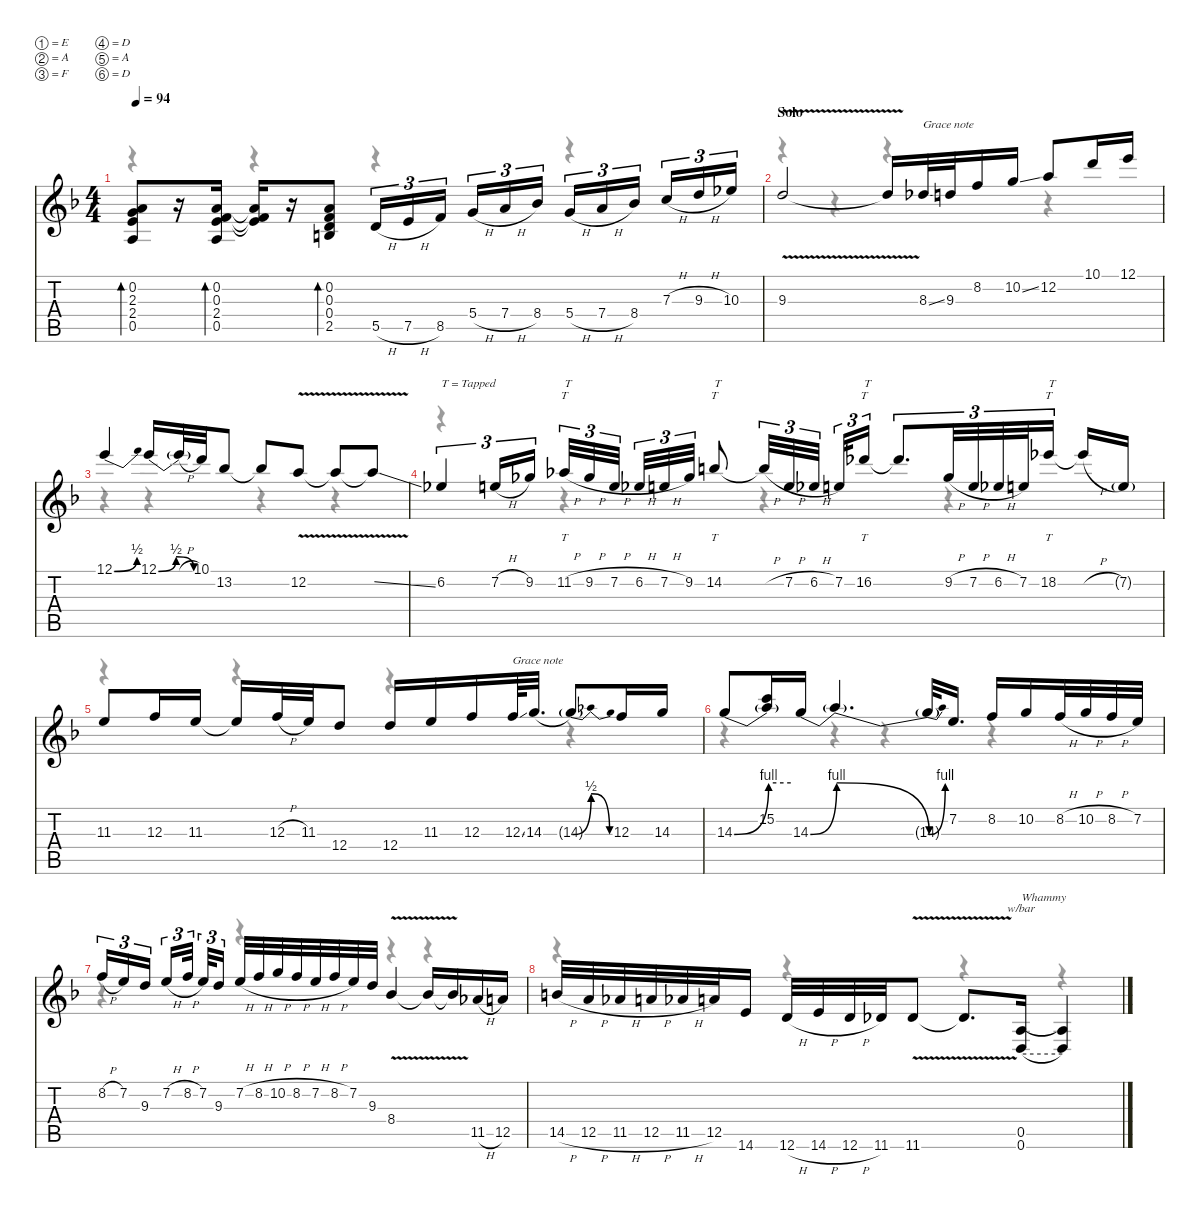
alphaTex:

\defaultSystemsLayout 4
\hideDynamics
\bracketExtendMode nobrackets
\singleTrackTrackNamePolicy hidden
\multiTrackTrackNamePolicy hidden
\otherSystemsTrackNameOrientation horizontal
\track ("M. Akerfeldt" "dist.guit.") {defaultSystemsLayout 4 instrument distortionguitar}
\staff {score tabs}
\tuning (E4 A3 F3 D3 A2 D2)
\voice
\ts (4 4)
\tempo 94
\clef g2
\ks dminor
(0.2{acc forcenatural} 2.3{acc forcenatural} 2.4{acc forcenatural} 0.5{acc forcenatural}).8{bd 30 dy f beam Up} r.16{beam Up} (0.2{acc forcenatural} 0.3{acc forcenatural} 2.4{acc forcenatural} 0.5{acc forcenatural}).16{bd 30 beam Up} (0.2{t acc forcenatural} 0.3{t acc forcenatural} 2.4{t acc forcenatural}).16{beam Up} r.16{beam Up} (0.2{acc forcenatural} 0.3{acc forcenatural} 0.4{acc forcenatural} 2.5{acc forcenatural}).8{bd 30 dy mf beam Up} 5.5{h acc forcenatural}.16{tu (3 2) dy fff beam Up} 7.5{h acc forcenatural}.16{tu (3 2) beam Up} 8.5{acc forcenatural}.16{tu (3 2) beam Up} 5.4{h acc forcenatural}.16{tu (3 2) beam Up} 7.4{h acc forcenatural}.16{tu (3 2) beam Up} 8.4{acc b}.16{tu (3 2) beam Up} 5.4{h acc forcenatural}.16{tu (3 2) beam Up} 7.4{h acc forcenatural}.16{tu (3 2) beam Up} 8.4{acc b}.16{tu (3 2) beam Up} 7.3{h acc forcenatural}.16{tu (3 2) beam Up} 9.3{h acc forcenatural}.16{tu (3 2) beam Up} 10.3{acc b}.16{tu (3 2) beam Up} |
\section ("" "Solo")
9.3{v acc forcenatural}.2{beam Up} 9.3{v t acc forcenatural}.16{beam Up} 8.3{ss acc b}.32{txt "Grace note" dy f beam Up} 9.3{acc forcenatural}.32{dy fff beam Up} 8.2{acc forcenatural}.16{beam Up} 10.2{ss acc forcenatural}.16{beam Up} 12.2{acc forcenatural}.8{beam Up} 10.1{acc forcenatural}.16{beam Up} 12.1{acc forcenatural}.16{beam Up} |
12.1{be (bend 0 0 15 2) acc forcenatural}.4{beam Up} 12.1{be (bendrelease 0 0 30 2 30 2 60 0) acc forcenatural}.16{beam Up} 12.1{h t acc forcenatural}.32{dy f beam Up} 10.1{acc forcenatural}.32{dy fff beam Up} 13.2{acc b}.8{beam Up} 13.2{t acc b}.8{dy f beam Up} 12.2{v acc forcenatural}.8{dy fff beam Up} 12.2{v t acc forcenatural}.8{dy f beam Up} 12.2{v ss t acc forcenatural}.8{beam Up} |
6.2{acc b}.4{tu (3 2) txt "T = Tapped" dy fff beam Up} 7.2{h acc forcenatural}.16{tu (3 2) beam Up} 9.2{acc b}.16{tu (3 2) beam Up} 11.2{h acc b}.32{tt tu (3 2) txt "T" beam Up} 9.2{h acc b}.32{tu (3 2) beam Up} 7.2{h acc forcenatural}.32{tu (3 2) beam Up} 6.2{h acc b}.32{tu (3 2) beam Up} 7.2{h acc forcenatural}.32{tu (3 2) beam Up} 9.2{acc b}.32{tu (3 2) beam Up} 14.2{acc forcenatural}.8{tt txt "T" beam Up} 14.2{h t acc forcenatural}.32{tu (3 2) beam Up} 7.2{h acc forcenatural}.32{tu (3 2) beam Up} 6.2{h acc b}.32{tu (3 2) beam Up} 7.2{acc forcenatural}.32{tu (3 2) beam Up} 16.2{acc b}.16{tt tu (3 2) txt "T" beam Up} 16.2{t acc b}.8{d tu (3 2) beam Up} 9.2{h acc b}.32{tu (3 2) beam Up} 7.2{h acc forcenatural}.32{tu (3 2) beam Up} 6.2{h acc b}.32{tu (3 2) beam Up} 7.2{acc forcenatural}.32{tu (3 2) beam Up} 18.2{acc b}.16{tt tu (3 2) txt "T" beam Up} 18.2{h t acc b}.16{beam Up} 7.2{g acc forcenatural}.16{beam Up} |
11.3{acc forcenatural}.8{beam Up} 12.3{acc forcenatural}.16{beam Up} 11.3{acc forcenatural}.16{beam Up} 11.3{t acc forcenatural}.16{beam Up} 12.3{h acc forcenatural}.32{beam Up} 11.3{acc forcenatural}.32{beam Up} 12.4{acc forcenatural}.8{beam Up} 12.4{acc forcenatural}.16{beam Up} 11.3{acc forcenatural}.16{beam Up} 12.3{acc forcenatural}.16{beam Up} 12.3{ss acc forcenatural}.64{txt "Grace note" dy f beam Up} 14.3{be (hold 0 0 60 0) acc forcenatural}.32{d dy fff beam Up} 14.3{be (bendrelease 0 0 30 2 30 2 60 0) t acc forcenatural}.8{beam Up} 12.3{acc forcenatural}.16{beam Up} 14.3{acc forcenatural}.16{beam Up} |
14.3{be (bend 0 0 60 4) acc forcenatural}.8{beam Up} (15.2{acc forcenatural} 14.3{be (hold 0 4 60 4) t}).16{dy ff beam Up} 14.3{be (bend 0 0 60 4) acc forcenatural}.16{dy fff beam Up} 14.3{be (release 0 4 60 0) t}.4{d dy f beam Up} 14.3{be (bend 0 0 60 4) t acc forcenatural}.32{beam Up} 7.2{acc forcenatural}.16{d dy fff beam Up} 8.2{acc forcenatural}.16{beam Up} 10.2{acc forcenatural}.16{beam Up} 8.2{h acc forcenatural}.32{beam Up} 10.2{h acc forcenatural}.32{beam Up} 8.2{h acc forcenatural}.32{beam Up} 7.2{acc forcenatural}.32{beam Up} |
8.2{h acc forcenatural}.16{tu (3 2) beam Up} 7.2{acc forcenatural}.16{tu (3 2) beam Up} 9.3{acc forcenatural}.16{tu (3 2) beam Up} 7.2{h acc forcenatural}.16{tu (3 2) beam Up} 8.2{h acc forcenatural}.32{tu (3 2) beam Up} 7.2{acc forcenatural}.32{tu (3 2) beam Up} 9.3{acc forcenatural}.16{tu (3 2) beam Up} 7.2{h acc forcenatural}.32{beam Up} 8.2{h acc forcenatural}.32{beam Up} 10.2{h acc forcenatural}.32{beam Up} 8.2{h acc forcenatural}.32{beam Up} 7.2{h acc forcenatural}.32{beam Up} 8.2{h acc forcenatural}.32{beam Up} 7.2{acc forcenatural}.32{beam Up} 9.3{acc forcenatural}.32{beam Up} 8.4{v acc b}.4{beam Up} 8.4{v t acc b}.16{dy f beam Up} 8.4{v t acc b}.16{beam Up} 11.5{h acc b}.16{dy fff beam Up} 12.5{acc forcenatural}.16{beam Up} |
14.5{h acc forcenatural}.32{beam Up} 12.5{h acc forcenatural}.32{beam Up} 11.5{h acc b}.32{beam Up} 12.5{h acc forcenatural}.32{beam Up} 11.5{h acc b}.32{beam Up} 12.5{acc forcenatural}.32{beam Up} 14.6{acc forcenatural}.16{beam Up} 12.6{h acc forcenatural}.32{beam Up} 14.6{h acc forcenatural}.32{beam Up} 12.6{h acc forcenatural}.32{beam Up} 11.6{acc b}.32{beam Up} 11.6{v acc b}.8{beam Up} 11.6{v t acc b}.8{d beam Up} (0.5{acc forcenatural} 0.6{acc forcenatural}).16{tbe (hold default 0 0 60 0) txt "Whammy " dy ff beam Up} (0.5{t acc forcenatural} 0.6{t acc forcenatural}).4{dy f beam Up}
\voice
\clef g2
\ottava regular
\simile none
\ks dminor
r.4{dy mf beam Down} r.4{beam Down} r.4{beam Down} r.4{beam Down} |
r.4{beam Down} r.4{beam Down} r.4{beam Down} r.4{beam Down} |
r.4{beam Down} r.4{beam Down} r.4{beam Down} r.4{beam Down} |
r.4{beam Down} r.4{beam Down} r.4{beam Down} r.4{beam Down} |
r.4{beam Down} r.4{beam Down} r.4{beam Down} r.4{beam Down} |
r.4{beam Down} r.4{beam Down} r.4{beam Down} r.4{beam Down} |
r.4{beam Down} r.4{beam Down} r.4{beam Down} r.4{beam Down} |
r.4{beam Down} r.4{beam Down} r.4{beam Down} r.4{beam Down}
